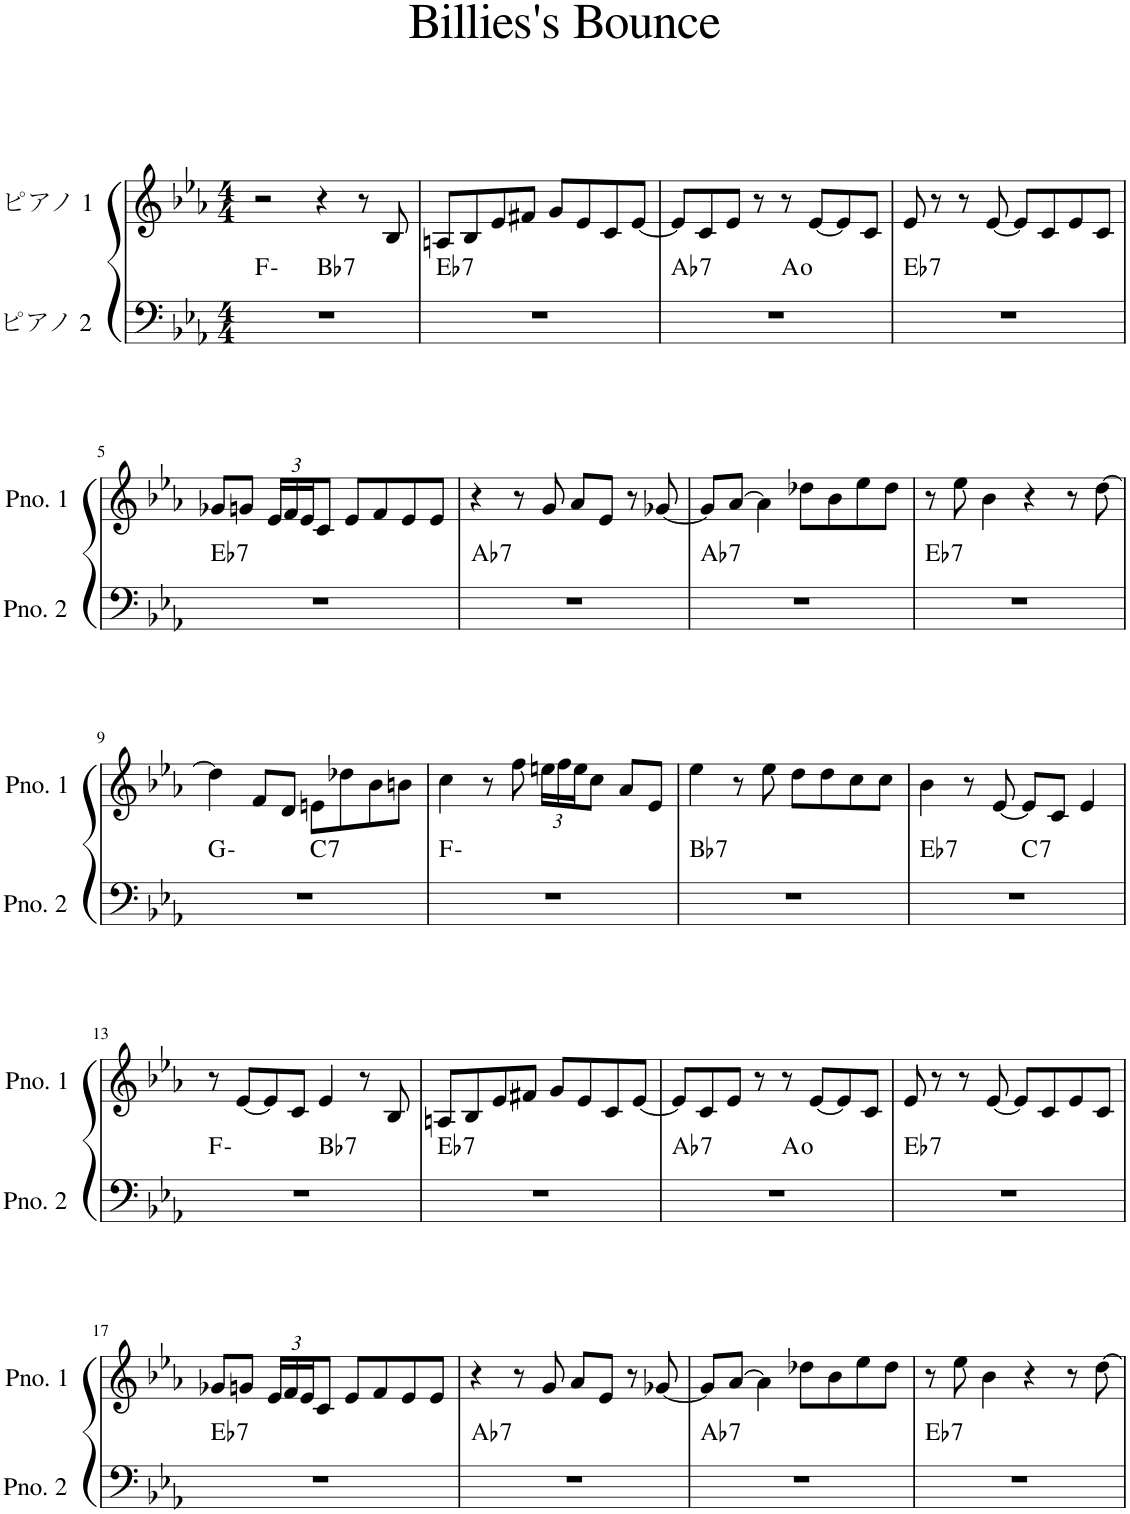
**kern	**harte	**kern
*part2	*part2	*part1
*staff2	*	*staff1
*I"ピアノ 2	*	*I"ピアノ 1
*clefF4	*	*clefG2
*k[b-e-a-]	*	*k[b-e-a-]
*M4/4	*	*M4/4
=1	=1	=1
*^	*	*
1r	2ryy	F:min	2r
!	!	!LO:H:kt=7	!
.	2ryy	Bb:7	4r
.	.	.	8r
.	.	.	8B-/
=2	=2	=2	=2
!	!	!LO:H:kt=7	!
*v	*v	*	*
1r	Eb:7	8An/L
.	.	8B-/
.	.	8e-/
.	.	8f#X/J
.	.	8g/L
.	.	8e-/
.	.	8c/
.	.	[8e-/J
=3	=3	=3
!	!LO:H:kt=7	!
*^	*	*
1r	2ryy	Ab:7	8e-/L]
.	.	.	8c/
.	.	.	8e-/J
.	.	.	8r
.	2ryy	A:dim	8r
.	.	.	[8e-/L
.	.	.	8e-/]
.	.	.	8c/J
=4	=4	=4	=4
!	!	!LO:H:kt=7	!
*v	*v	*	*
1r	Eb:7	8e-/
.	.	8r
.	.	8r
.	.	[8e-/
.	.	8e-/L]
.	.	8c/
.	.	8e-/
.	.	8c/J
!!LO:LB:g=z
=5	=5	=5
!	!LO:H:kt=7	!
1r	Eb:7	8g-X/L
.	.	8gn/J
*	*	*Xbrackettup
.	.	24e-/LL
.	.	24f/
.	.	24e-/J
.	.	8c/J
.	.	8e-/L
.	.	8f/
.	.	8e-/
.	.	8e-/J
=6	=6	=6
!	!LO:H:kt=7	!
1r	Ab:7	4r
.	.	8r
.	.	8g/
.	.	8a-/L
.	.	8e-/J
.	.	8r
.	.	[8g-X/
=7	=7	=7
!	!LO:H:kt=7	!
1r	Ab:7	8g-/L]
.	.	[8a-/J
.	.	4a-\]
.	.	8dd-X\L
.	.	8b-\
.	.	8ee-\
.	.	8dd-\J
=8	=8	=8
!	!LO:H:kt=7	!
1r	Eb:7	8r
.	.	8ee-\
.	.	4b-\
.	.	4r
.	.	8r
.	.	[8dd\
!!LO:LB:g=z
=9	=9	=9
*^	*	*
1r	2ryy	G:min	4dd\]
.	.	.	8f/L
.	.	.	8d/J
!	!	!LO:H:kt=7	!
.	2ryy	C:7	8en\L
.	.	.	8dd-X\
.	.	.	8b-\
.	.	.	8bn\J
*v	*v	*	*
=10	=10	=10
1r	F:min	4cc\
.	.	8r
.	.	8ff\
.	.	24een\LL
.	.	24ff\
.	.	24ee\J
.	.	8cc\J
.	.	8a-/L
.	.	8e-/J
=11	=11	=11
!	!LO:H:kt=7	!
1r	Bb:7	4ee-\
.	.	8r
.	.	8ee-\
.	.	8dd\L
.	.	8dd\
.	.	8cc\
.	.	8cc\J
=12	=12	=12
!	!LO:H:kt=7	!
*^	*	*
1r	2ryy	Eb:7	4b-\
.	.	.	8r
.	.	.	[8e-/
!	!	!LO:H:kt=7	!
.	2ryy	C:7	8e-/L]
.	.	.	8c/J
.	.	.	4e-/
!!LO:LB:g=z
=13	=13	=13	=13
1r	2ryy	F:min	8r
.	.	.	[8e-/L
.	.	.	8e-/]
.	.	.	8c/J
!	!	!LO:H:kt=7	!
.	2ryy	Bb:7	4e-/
.	.	.	8r
.	.	.	8B-/
=14	=14	=14	=14
!	!	!LO:H:kt=7	!
*v	*v	*	*
1r	Eb:7	8An/L
.	.	8B-/
.	.	8e-/
.	.	8f#X/J
.	.	8g/L
.	.	8e-/
.	.	8c/
.	.	[8e-/J
=15	=15	=15
!	!LO:H:kt=7	!
*^	*	*
1r	2ryy	Ab:7	8e-/L]
.	.	.	8c/
.	.	.	8e-/J
.	.	.	8r
.	2ryy	A:dim	8r
.	.	.	[8e-/L
.	.	.	8e-/]
.	.	.	8c/J
=16	=16	=16	=16
!	!	!LO:H:kt=7	!
*v	*v	*	*
1r	Eb:7	8e-/
.	.	8r
.	.	8r
.	.	[8e-/
.	.	8e-/L]
.	.	8c/
.	.	8e-/
.	.	8c/J
!!LO:LB:g=z
=17	=17	=17
!	!LO:H:kt=7	!
1r	Eb:7	8g-X/L
.	.	8gn/J
.	.	24e-/LL
.	.	24f/
.	.	24e-/J
.	.	8c/J
.	.	8e-/L
.	.	8f/
.	.	8e-/
.	.	8e-/J
=18	=18	=18
!	!LO:H:kt=7	!
1r	Ab:7	4r
.	.	8r
.	.	8g/
.	.	8a-/L
.	.	8e-/J
.	.	8r
.	.	[8g-X/
=19	=19	=19
!	!LO:H:kt=7	!
1r	Ab:7	8g-/L]
.	.	[8a-/J
.	.	4a-\]
.	.	8dd-X\L
.	.	8b-\
.	.	8ee-\
.	.	8dd-\J
=20	=20	=20
!	!LO:H:kt=7	!
1r	Eb:7	8r
.	.	8ee-\
.	.	4b-\
.	.	4r
.	.	8r
.	.	[8dd\
=	=	=
*-	*-	*-
